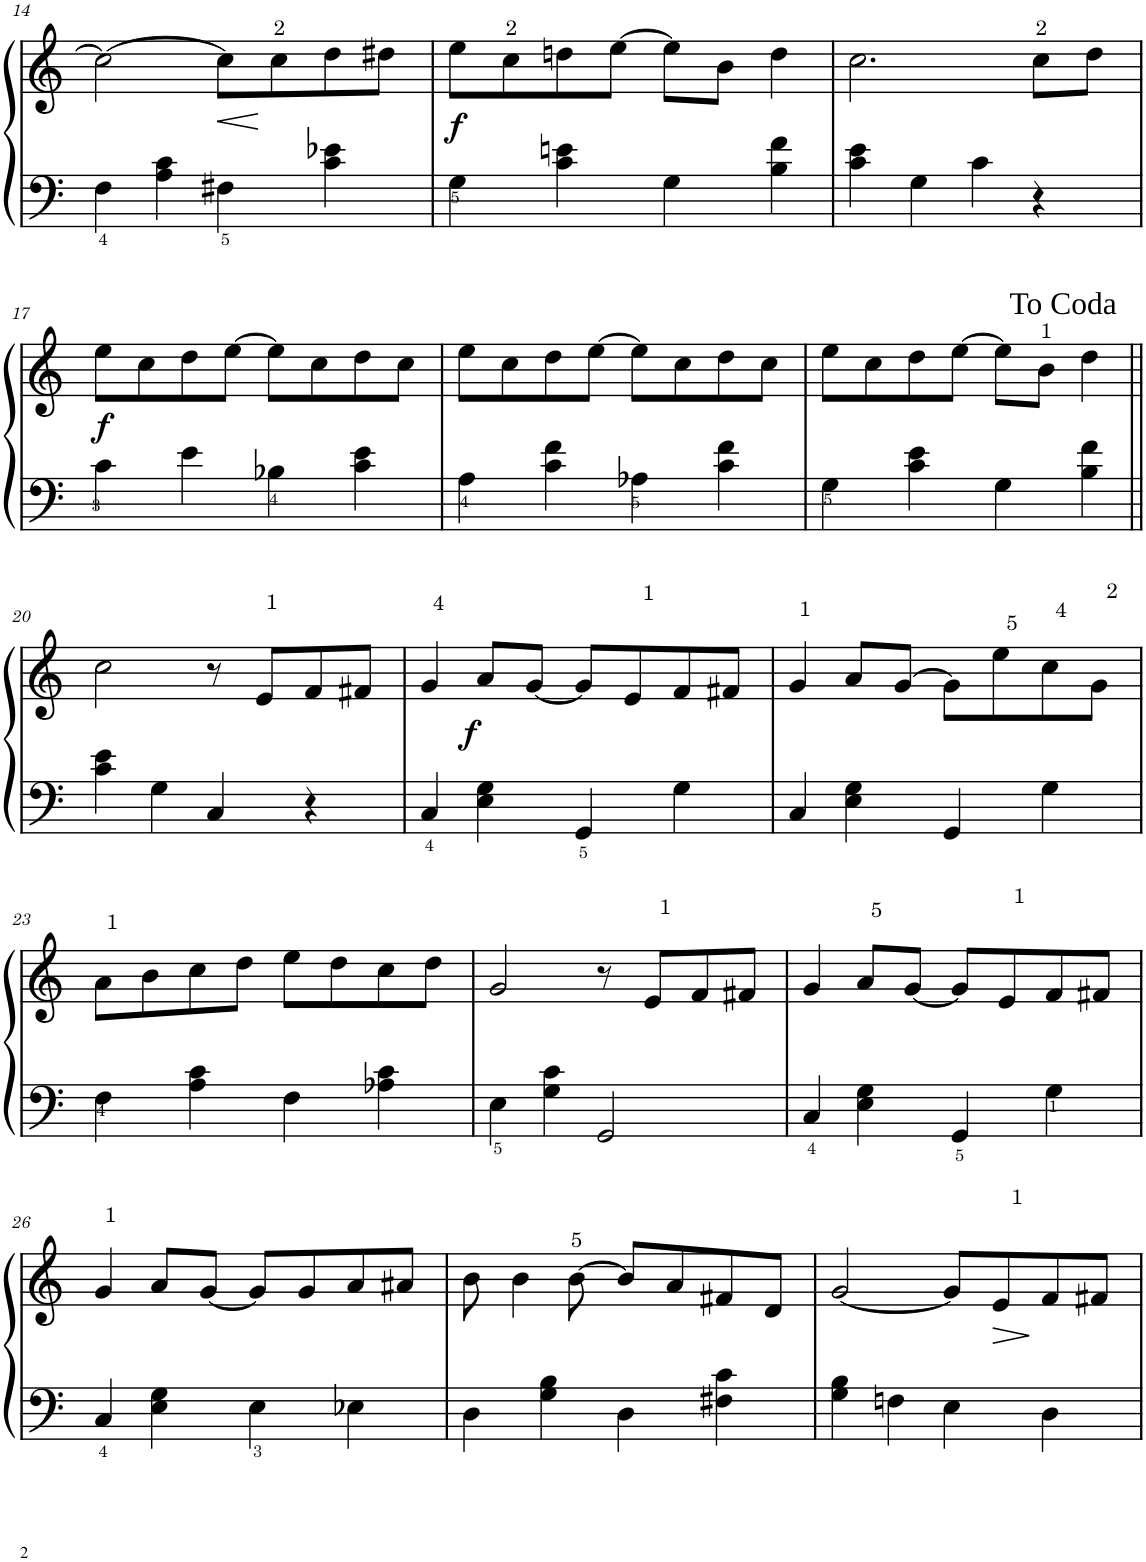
**kern	**kern	**dynam
*part1	*part1	*part1
*staff2	*staff1	*staff1/2
*I"Piano	*	*
*I'Pno	*	*
!!LO:PB:g=z
*clefF4	*clefG2	*
*k[]	*k[]	*
*M4/4	*M4/4	*
=14	=14	=14
4F\	2cc\_	.
4A\ 4c\	.	.
!	!	!LO:HP:b
4F#X\	8cc\L]	<
.	8cc\	[
4c\ 4e-X\	8dd\	.
.	8dd#X\J	.
=15	=15	=15
!	!	!LO:DY:b
4G\	8ee\L	f
.	8cc\	.
4c\ 4en\	8ddn\	.
.	[8ee\J	.
4G\	8ee\L]	.
.	8b\J	.
4B\ 4f\	4dd\	.
=16	=16	=16
4c\ 4e\	2.cc\	.
4G\	.	.
4c\	.	.
4r	8cc\L	.
.	8dd\J	.
!!LO:LB:g=z
=17	=17	=17
!	!	!LO:DY:b
4c\	8ee\L	f
.	8cc\	.
4e\	8dd\	.
.	[8ee\J	.
4B-X\	8ee\L]	.
.	8cc\	.
4c\ 4e\	8dd\	.
.	8cc\J	.
=18	=18	=18
4A\	8ee\L	.
.	8cc\	.
4c\ 4f\	8dd\	.
.	[8ee\J	.
4A-X\	8ee\L]	.
.	8cc\	.
4c\ 4f\	8dd\	.
.	8cc\J	.
=19	=19	=19
4G\	8ee\L	.
.	8cc\	.
4c\ 4e\	8dd\	.
.	[8ee\J	.
4G\	8ee\L]	.
.	8b\J	.
4B\ 4f\	4dd\	.
!	!LO:TX:a:t=<font size="12.2266"/><font face="Times New Roman"/>To Coda	!
!LO:TX:a:t=<font size="12.2266"/><font face="Times New Roman"/>To Coda	!	!
!!LO:LB:g=z
=20||	=20||	=20||
4c\ 4e\	2cc\	.
4G\	.	.
4C/	8r	.
.	8e/L	.
4r	8f/	.
.	8f#X/J	.
=21	=21	=21
4C/	4g/	.
!	!	!LO:DY:b
4E\ 4G\	8a/L	f
.	[8g/J	.
4GG/	8g/L]	.
.	8e/	.
4G\	8f/	.
.	8f#X/J	.
=22	=22	=22
4C/	4g/	.
4E\ 4G\	8a/L	.
.	[8g/J	.
4GG/	8g\L]	.
.	8ee\	.
4G\	8cc\	.
.	8g\J	.
!!LO:LB:g=z
=23	=23	=23
4F\	8a\L	.
.	8b\	.
4A\ 4c\	8cc\	.
.	8dd\J	.
4F\	8ee\L	.
.	8dd\	.
4A-X\ 4c\	8cc\	.
.	8dd\J	.
=24	=24	=24
4E\	2g/	.
4G\ 4c\	.	.
2GG/	8r	.
.	8e/L	.
.	8f/	.
.	8f#X/J	.
=25	=25	=25
4C/	4g/	.
4E\ 4G\	8a/L	.
.	[8g/J	.
4GG/	8g/L]	.
.	8e/	.
4G\	8f/	.
.	8f#X/J	.
!!LO:LB:g=z
=26	=26	=26
4C/	4g/	.
4E\ 4G\	8a/L	.
.	[8g/J	.
4E\	8g/L]	.
.	8g/	.
4E-X\	8a/	.
.	8a#X/J	.
=27	=27	=27
4D\	8b\	.
.	4b\	.
4G\ 4B\	.	.
.	[8b\	.
4D\	8b/L]	.
.	8a/	.
4F#X\ 4c\	8f#X/	.
.	8d/J	.
=28	=28	=28
4G\ 4B\	[2g/	.
4Fn\	.	.
4E\	8g/L]	.
!	!	!LO:HP:b
.	8e/	>
4D\	8f/	]
.	8f#X/J	.
=	=	=
*-	*-	*-
